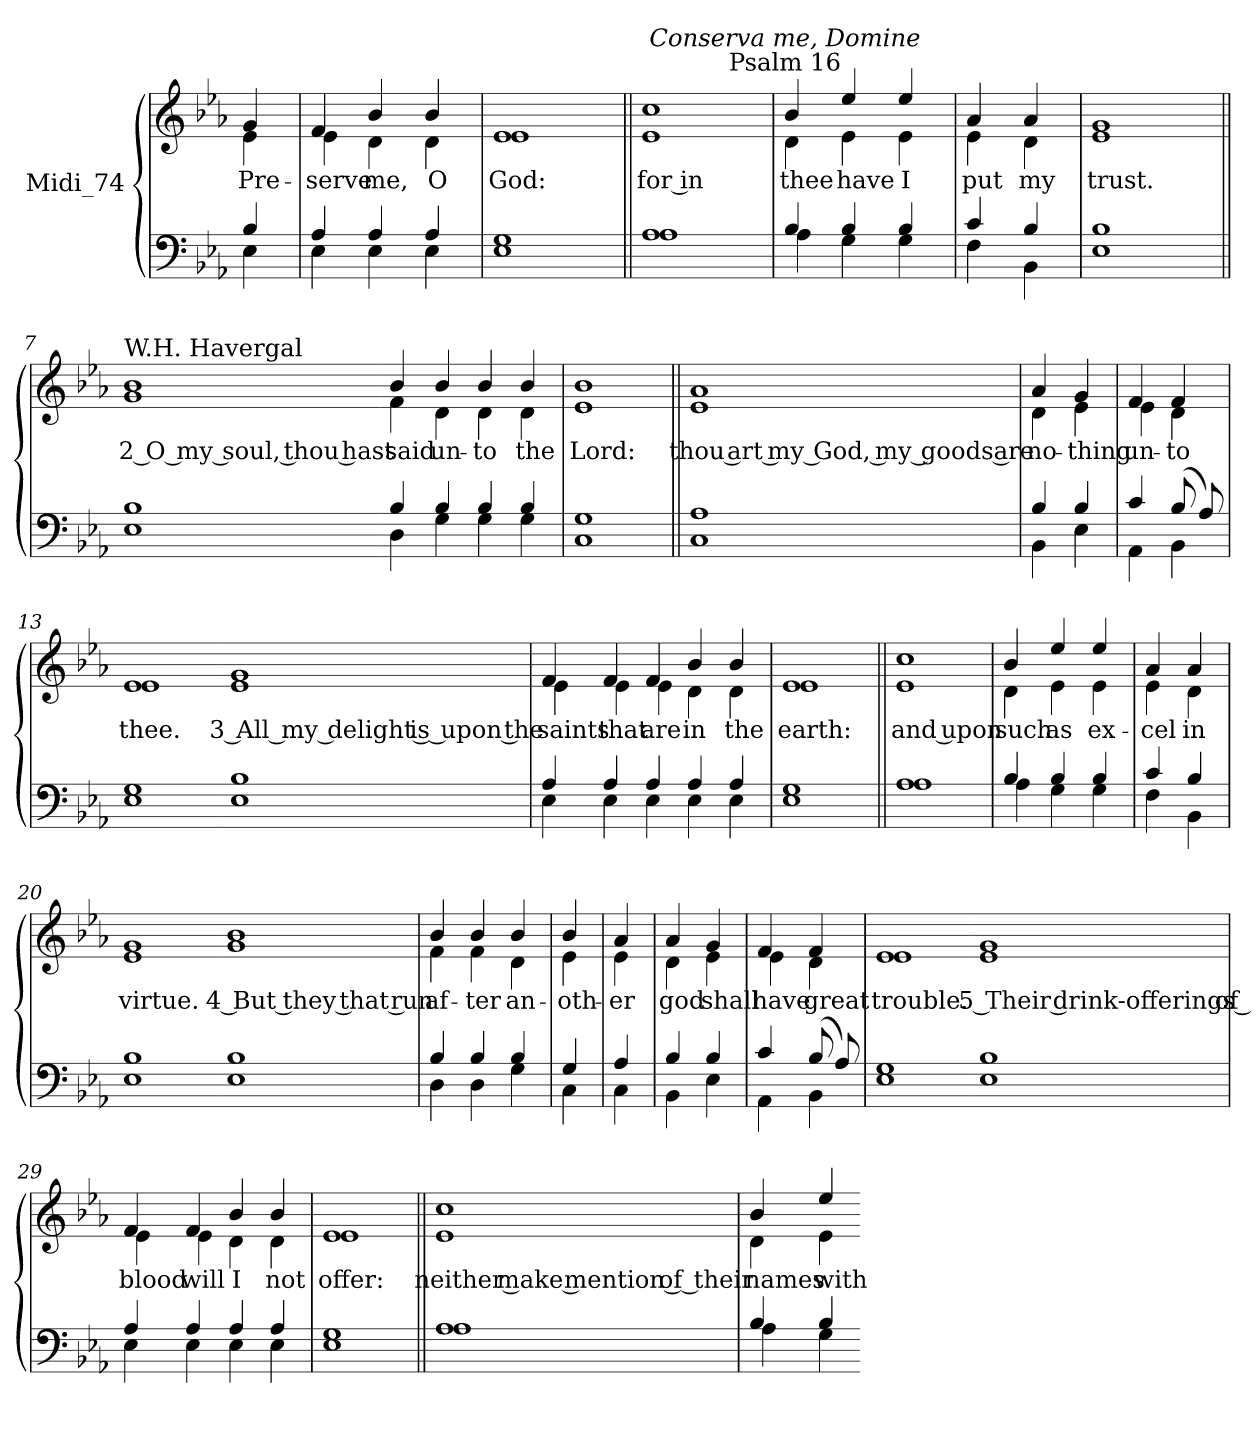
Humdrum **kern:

**kern	**kern	**text
*part2	*part1	*part1
*staff2	*staff1	*staff1
*I"Midi_74	*I"Midi_74	*
*clefF4	*clefG2	*
*k[b-e-a-]	*k[b-e-a-]	*
*E-:	*E-:	*
=	=	=
*^	*	*
!	!	!	!LO:LY:b
*	*	*^	*
4B-	4E-	4g	4e-	Pre-
=1	=1	=1	=1	=1
!	!	!	!	!LO:LY:b
4A-	4E-	4f	4e-	-serve
!	!	!	!	!LO:LY:b
4A-	4E-	4b-	4d	me,
!	!	!	!	!LO:LY:b
4A-	4E-	4b-	4d	O
=2	=2	=2	=2	=2
!	!	!	!	!LO:LY:b
1G	1E-	1e-	1e-	God:
=3||	=3||	=3||	=3||	=3||
!	!	!	!	!LO:LY:b
1A-	1A-	1cc	1e-	for in
=4	=4	=4	=4	=4
!	!	!LO:TX:a:cj:t=Psalm 16	!	!
!	!	!LO:TX:a:i:cj:t=Conserva me, Domine	!	!
!	!	!	!	!LO:LY:b
4B-	4A-	4b-	4d	thee
!	!	!	!	!LO:LY:b
4B-	4G	4ee-	4e-	have
!	!	!	!	!LO:LY:b
4B-	4G	4ee-	4e-	I
=5	=5	=5	=5	=5
!	!	!	!	!LO:LY:b
4c	4F	4a-	4e-	put
!	!	!	!	!LO:LY:b
4B-	4BB-	4a-	4d	my
=6	=6	=6	=6	=6
!	!	!	!	!LO:LY:b
1B-	1E-	1g	1e-	trust.
=7||	=7||	=7||	=7||	=7||
!	!	!LO:TX:a:t=W.H. Havergal	!	!
!	!	!	!	!LO:LY:b
1B-	1E-	1b-	1g	2 O my soul, thou hast
!!LO:LB:g=z	!!
=8-	=8-	=8-	=8-	=8-
!	!	!	!	!LO:LY:b
4B-	4D	4b-	4f	said
!	!	!	!	!LO:LY:b
4B-	4G	4b-	4d	un-
!	!	!	!	!LO:LY:b
4B-	4G	4b-	4d	-to
!	!	!	!	!LO:LY:b
4B-	4G	4b-	4d	the
=9	=9	=9	=9	=9
!	!	!	!	!LO:LY:b
1G	1C	1b-	1e-	Lord:
=10||	=10||	=10||	=10||	=10||
!	!	!	!	!LO:LY:b
1A-	1C	1a-	1e-	thou art my God, my goods are
=11	=11	=11	=11	=11
!	!	!	!	!LO:LY:b
4B-	4BB-	4a-	4d	no-
!	!	!	!	!LO:LY:b
4B-	4E-	4g	4e-	-thing
=12	=12	=12	=12	=12
!	!	!	!	!LO:LY:b
4c	4AA-	4f	4e-	un-
!	!	!	!	!LO:LY:b
(>8B-	4BB-	4f	4d	-to
8A-)	.	.	.	.
=13	=13	=13	=13	=13
!	!	!	!	!LO:LY:b
1G	1E-	1e-	1e-	thee.
!!LO:LB:g=z	!!
=14-	=14-	=14-	=14-	=14-
!	!	!	!	!LO:LY:b
1B-	1E-	1g	1e-	3 All my delight is upon the
=15	=15	=15	=15	=15
!	!	!	!	!LO:LY:b
4A-	4E-	4f	4e-	saints
!	!	!	!	!LO:LY:b
4A-	4E-	4f	4e-	that
!	!	!	!	!LO:LY:b
4A-	4E-	4f	4e-	are
!	!	!	!	!LO:LY:b
4A-	4E-	4b-	4d	in
!	!	!	!	!LO:LY:b
4A-	4E-	4b-	4d	the
=16	=16	=16	=16	=16
!	!	!	!	!LO:LY:b
1G	1E-	1e-	1e-	earth:
=17||	=17||	=17||	=17||	=17||
!	!	!	!	!LO:LY:b
1A-	1A-	1cc	1e-	and upon
=18	=18	=18	=18	=18
!	!	!	!	!LO:LY:b
4B-	4A-	4b-	4d	such
!	!	!	!	!LO:LY:b
4B-	4G	4ee-	4e-	as
!	!	!	!	!LO:LY:b
4B-	4G	4ee-	4e-	ex-
=19	=19	=19	=19	=19
!	!	!	!	!LO:LY:b
4c	4F	4a-	4e-	-cel
!	!	!	!	!LO:LY:b
4B-	4BB-	4a-	4d	in
=20	=20	=20	=20	=20
!	!	!	!	!LO:LY:b
1B-	1E-	1g	1e-	virtue.
!!LO:LB:g=z	!!
=21-	=21-	=21-	=21-	=21-
!	!	!	!	!LO:LY:b
1B-	1E-	1b-	1g	4 But they that run
=22	=22	=22	=22	=22
!	!	!	!	!LO:LY:b
4B-	4D	4b-	4f	af-
!	!	!	!	!LO:LY:b
4B-	4D	4b-	4f	-ter
!	!	!	!	!LO:LY:b
4B-	4G	4b-	4d	an-
=23	=23	=23	=23	=23
!	!	!	!	!LO:LY:b
4G	4C	4b-	4e-	-oth-
=24	=24	=24	=24	=24
!	!	!	!	!LO:LY:b
4A-	4C	4a-	4e-	-er
=25	=25	=25	=25	=25
!	!	!	!	!LO:LY:b
4B-	4BB-	4a-	4d	god
!	!	!	!	!LO:LY:b
4B-	4E-	4g	4e-	shall
=26	=26	=26	=26	=26
!	!	!	!	!LO:LY:b
4c	4AA-	4f	4e-	have
!	!	!	!	!LO:LY:b
(>8B-	4BB-	4f	4d	great
8A-)	.	.	.	.
=27	=27	=27	=27	=27
!	!	!	!	!LO:LY:b
1G	1E-	1e-	1e-	trouble.
!!LO:LB:g=z	!!
=28-	=28-	=28-	=28-	=28-
!	!	!	!	!LO:LY:b
1B-	1E-	1g	1e-	5 Their drink-offerings of
=29	=29	=29	=29	=29
!	!	!	!	!LO:LY:b
4A-	4E-	4f	4e-	blood
!	!	!	!	!LO:LY:b
4A-	4E-	4f	4e-	will
!	!	!	!	!LO:LY:b
4A-	4E-	4b-	4d	I
!	!	!	!	!LO:LY:b
4A-	4E-	4b-	4d	not
=30	=30	=30	=30	=30
!	!	!	!	!LO:LY:b
1G	1E-	1e-	1e-	offer:
=31||	=31||	=31||	=31||	=31||
!	!	!	!	!LO:LY:b
1A-	1A-	1cc	1e-	neither make mention of their
=32	=32	=32	=32	=32
!	!	!	!	!LO:LY:b
4B-	4A-	4b-	4d	names
!	!	!	!	!LO:LY:b
4B-	4G	4ee-	4e-	with-
*v	*v	*	*	*
*	*v	*v	*
=-	=-	=-
*-	*-	*-
